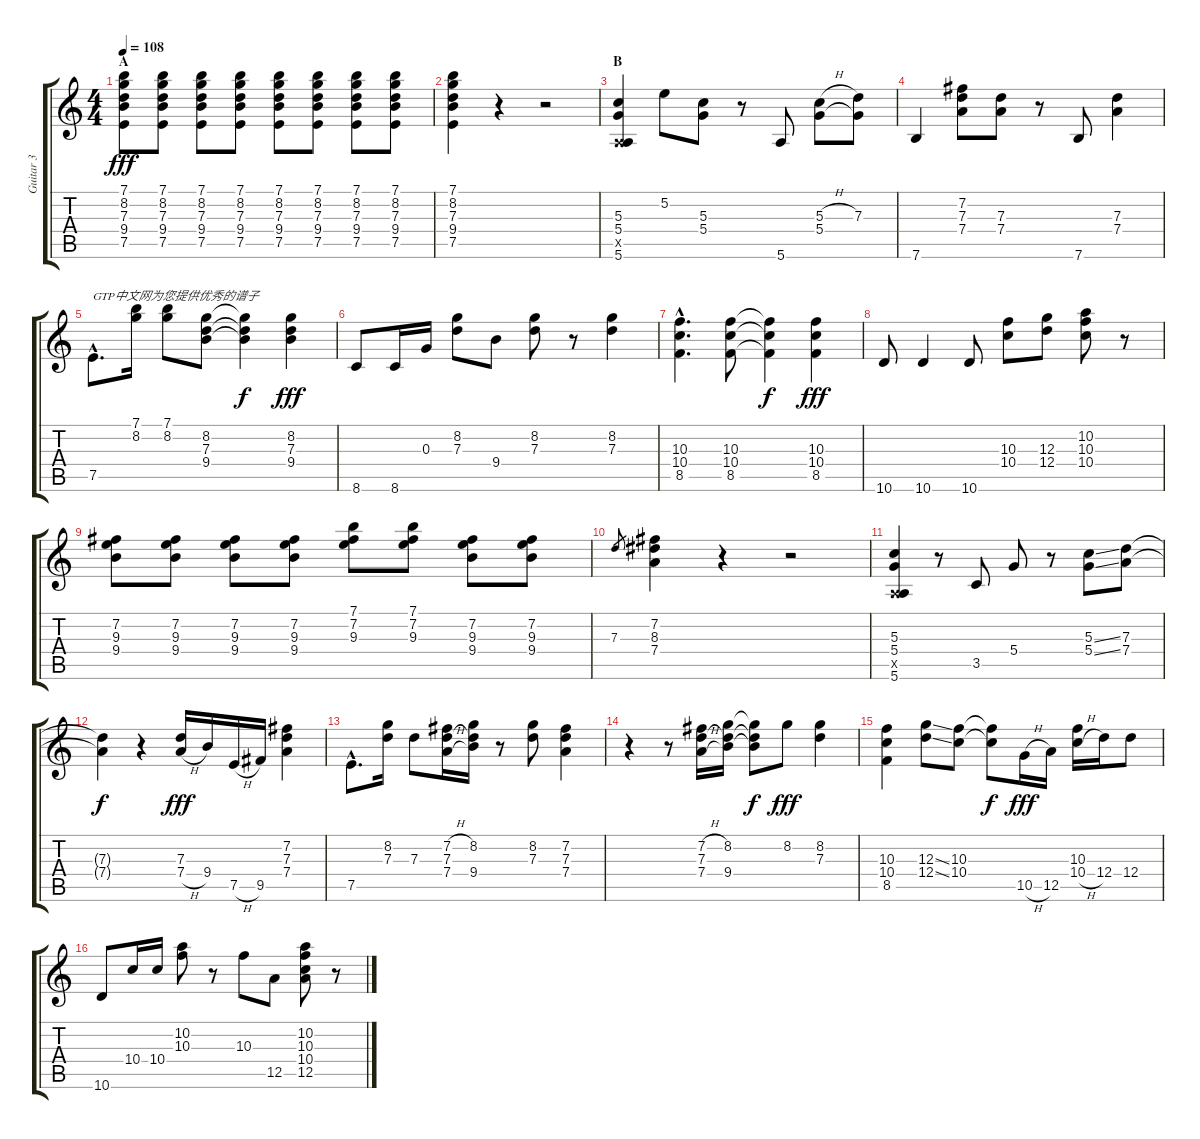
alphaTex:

\track ("Guitar 3" "Guitar 3") {instrument electricguitarclean}
\staff {score tabs}
\tuning (E4 B3 G3 D3 A2 E2) {hide}
\ts (4 4)
\section ("" "A")
\tempo 108
\clef g2
\ks c
(7.1 8.2 7.3 9.4 7.5).8{dy fff instrument electricguitarclean} (7.1 8.2 7.3 9.4 7.5).8 (7.1 8.2 7.3 9.4 7.5).8 (7.1 8.2 7.3 9.4 7.5).8 (7.1 8.2 7.3 9.4 7.5).8 (7.1 8.2 7.3 9.4 7.5).8 (7.1 8.2 7.3 9.4 7.5).8 (7.1 8.2 7.3 9.4 7.5).8 |
(7.1 8.2 7.3 9.4 7.5).4 r.4 r.2 |
\section ("" "B")
(5.3 5.4 0.5{x} 5.6).4 5.2.8 (5.3 5.4).8 r.8 5.6.8 (5.3{h} 5.4).8 (7.3 5.4{t}).8 |
7.6.4 (7.2 7.3 7.4).8 (7.3 7.4).8 r.8 7.6.8 (7.3 7.4).4 |
7.5{hac}.8{d txt "GTP中文网为您提供优秀的谱子"} (7.1 8.2).16 (7.1 8.2).8 (8.2 7.3 9.4).8 (8.2{t} 7.3{t} 9.4{t}).4{dy f} (8.2 7.3 9.4).4{dy fff} |
8.6.8 8.6.16 0.3.16 (8.2 7.3).8 9.4.8 (8.2 7.3).8 r.8 (8.2 7.3).4 |
(10.3{hac} 10.4{hac} 8.5{hac}).4{d} (10.3 10.4 8.5).8 (10.3{t} 10.4{t} 8.5{t}).4{dy f} (10.3 10.4 8.5).4{dy fff} |
10.6.8 10.6.4 10.6.8 (10.3 10.4).8 (12.3 12.4).8 (10.2 10.3 10.4).8 r.8 |
(7.2 9.3 9.4).8 (7.2 9.3 9.4).8 (7.2 9.3 9.4).8 (7.2 9.3 9.4).8 (7.1 7.2 9.3).8 (7.1 7.2 9.3).8 (7.2 9.3 9.4).8 (7.2 9.3 9.4).8 |
7.3.8{gr} (7.2 8.3 7.4).4 r.4 r.2 |
(5.3 5.4 0.5{x} 5.6).4 r.8 3.5.8 5.4.8 r.8 (5.3{ss} 5.4{ss}).8 (7.3 7.4).8 |
(7.3{t} 7.4{t}).4{dy f} r.4 (7.3 7.4{h}).16{dy fff} 9.4.16 7.5{h}.16 9.5.16 (7.2 7.3 7.4).4 |
7.5{hac}.8{d} (8.2 7.3).16 7.3.8 (7.2{h} 7.3 7.4{h}).16 (8.2 7.3{t} 9.4).16 r.8 (8.2 7.3).8 (7.2 7.3 7.4).4 |
r.4 r.8 (7.2{h} 7.3 7.4{h}).16 (8.2 7.3{t} 9.4).16 (8.2{t} 7.3{t} 9.4{t}).8{dy f} 8.2.8{dy fff} (8.2 7.3).4 |
(10.3 10.4 8.5).4 (12.3{ss} 12.4{ss}).8 (10.3 10.4).8 (10.3{t} 10.4{t}).8{dy f} 10.5{h}.16{dy fff} 12.5.16 (10.3 10.4{h}).16 12.4.16 12.4.8 |
10.6.8 10.4.16 10.4.16 (10.2 10.3).8 r.8 10.3.8 12.5.8 (10.2 10.3 10.4 12.5).8 r.8
